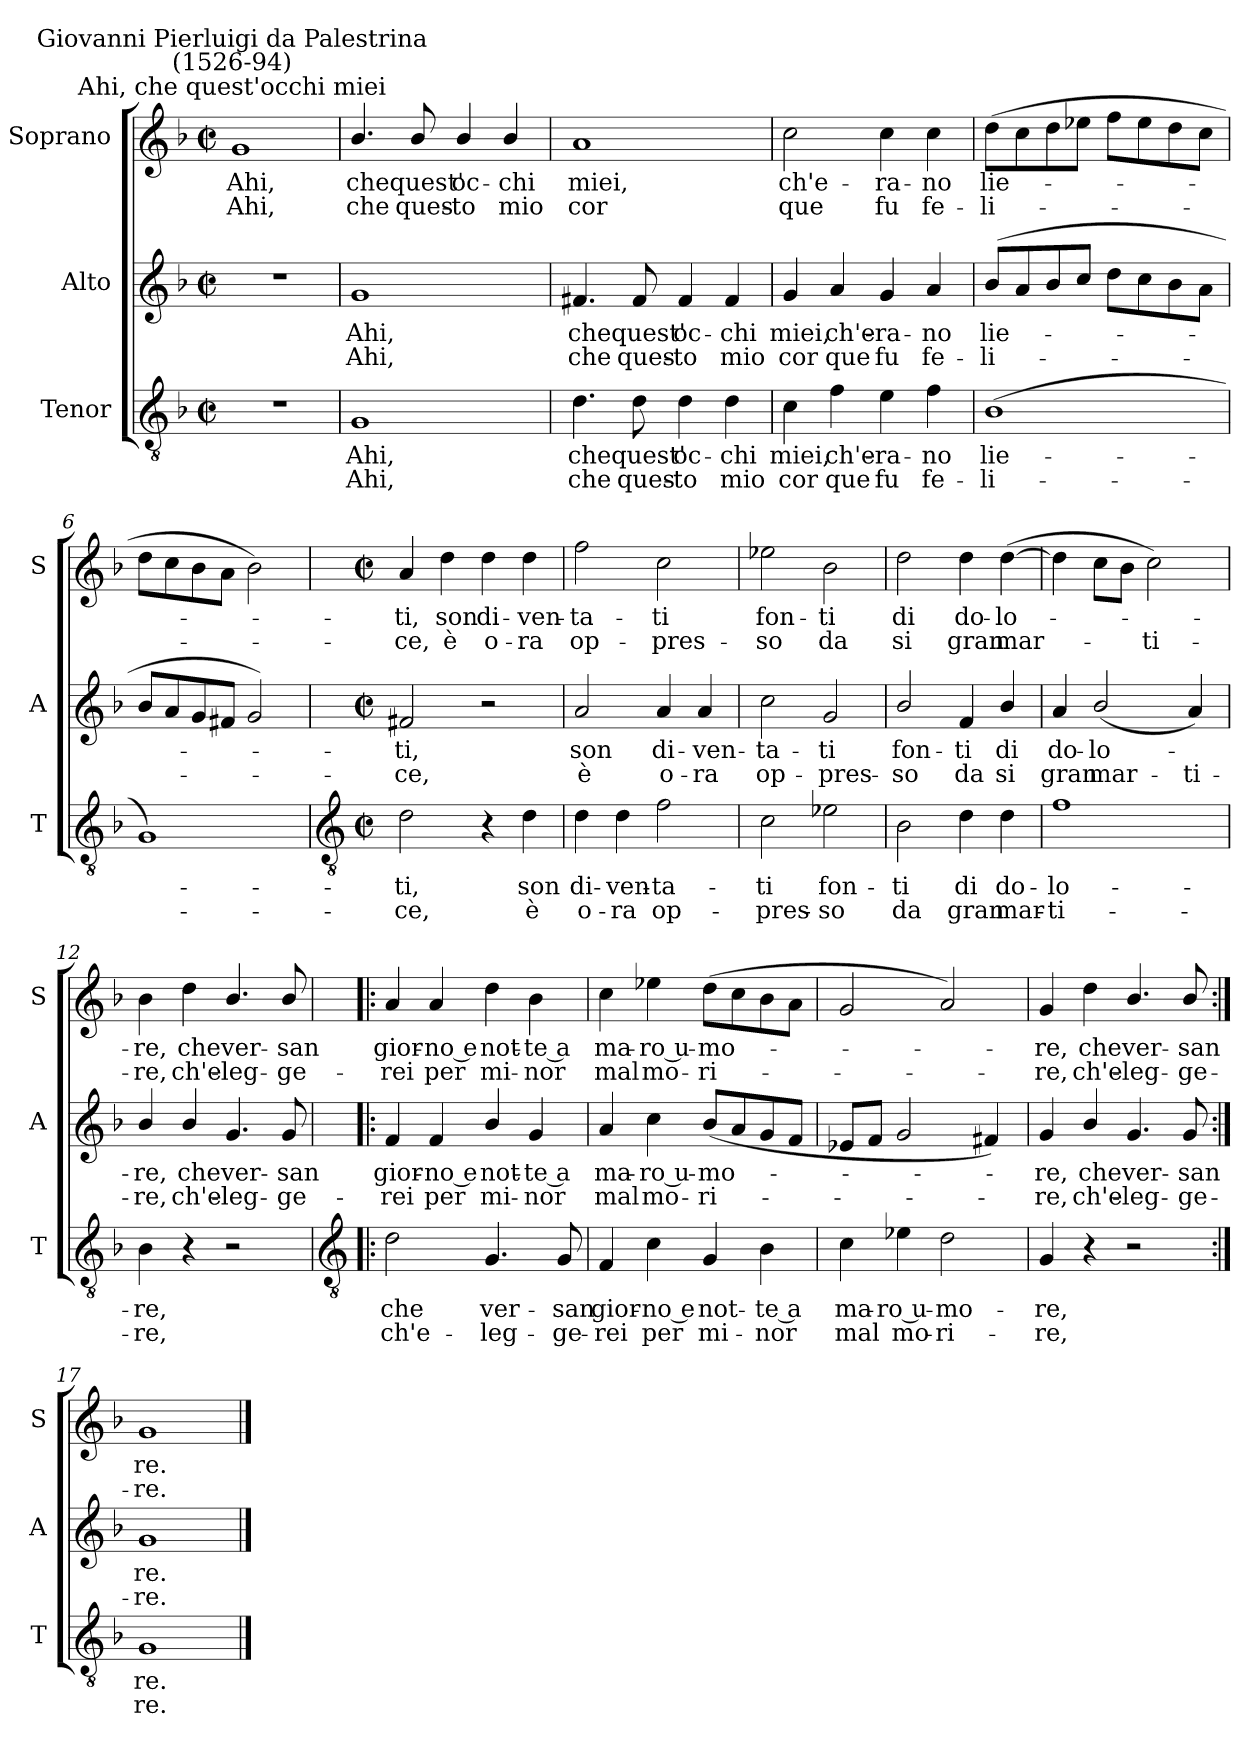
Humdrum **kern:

**kern	**text	**text	**kern	**text	**text	**kern	**text	**text
*part3	*part3	*part3	*part2	*part2	*part2	*part1	*part1	*part1
*staff3	*staff3	*staff3	*staff2	*staff2	*staff2	*staff1	*staff1	*staff1
*I"Tenor	*	*	*I"Alto	*	*	*I"Soprano	*	*
*I'T	*	*	*I'A	*	*	*I'S	*	*
*clefGv2	*	*	*clefG2	*	*	*clefG2	*	*
*k[b-]	*	*	*k[b-]	*	*	*k[b-]	*	*
*F:	*	*	*F:	*	*	*F:	*	*
*M2/2	*	*	*M2/2	*	*	*M2/2	*	*
*met(c|)	*	*	*met(c|)	*	*	*met(c|)	*	*
=1	=1	=1	=1	=1	=1	=1	=1	=1
!	!	!	!	!	!	!LO:TX:a:cj:t=Ahi, che quest'occhi miei	!	!
!	!	!	!	!	!	!LO:TX:a:cj:t=Giovanni Pierluigi da Palestrina\n(1526-94)	!	!
!	!	!	!	!	!	!	!LO:LY:b	!LO:LY:b
1r	.	.	1r	.	.	1g	Ahi,	Ahi,
=2	=2	=2	=2	=2	=2	=2	=2	=2
!	!LO:LY:b	!LO:LY:b	!	!LO:LY:b	!LO:LY:b	!	!LO:LY:b	!LO:LY:b
1G	Ahi,	Ahi,	1g	Ahi,	Ahi,	4.b-/	che	che
!	!	!	!	!	!	!	!LO:LY:b	!LO:LY:b
.	.	.	.	.	.	8b-/	quest'	ques-
!	!	!	!	!	!	!	!LO:LY:b	!LO:LY:b
.	.	.	.	.	.	4b-/	-oc-	-to
!	!	!	!	!	!	!	!LO:LY:b	!LO:LY:b
.	.	.	.	.	.	4b-/	chi	mio
=3	=3	=3	=3	=3	=3	=3	=3	=3
!	!LO:LY:b	!LO:LY:b	!	!LO:LY:b	!LO:LY:b	!	!LO:LY:b	!LO:LY:b
4.d	che	che	4.f#X	che	che	1a	miei,	cor
!	!LO:LY:b	!LO:LY:b	!	!LO:LY:b	!LO:LY:b	!	!	!
8d	quest'	ques-	8f#	quest'	ques-	.	.	.
!	!LO:LY:b	!LO:LY:b	!	!LO:LY:b	!LO:LY:b	!	!	!
4d	-oc-	-to	4f#	-oc-	-to	.	.	.
!	!LO:LY:b	!LO:LY:b	!	!LO:LY:b	!LO:LY:b	!	!	!
4d	chi	mio	4f#	chi	mio	.	.	.
=4	=4	=4	=4	=4	=4	=4	=4	=4
!	!LO:LY:b	!LO:LY:b	!	!LO:LY:b	!LO:LY:b	!	!LO:LY:b	!LO:LY:b
4c	miei,	cor	4g	miei,	cor	2cc	ch'e-	-que
!	!LO:LY:b	!LO:LY:b	!	!LO:LY:b	!LO:LY:b	!	!	!
4f	ch'e-	-que	4a	ch'e-	-que	.	.	.
!	!LO:LY:b	!LO:LY:b	!	!LO:LY:b	!LO:LY:b	!	!LO:LY:b	!LO:LY:b
4e	ra-	-fu	4g	ra-	-fu	4cc	ra-	-fu
!	!LO:LY:b	!LO:LY:b	!	!LO:LY:b	!LO:LY:b	!	!LO:LY:b	!LO:LY:b
4f	no	fe-	4a	no	fe-	4cc	no	fe-
=5	=5	=5	=5	=5	=5	=5	=5	=5
!	!LO:LY:b	!LO:LY:b	!	!LO:LY:b	!LO:LY:b	!	!LO:LY:b	!LO:LY:b
(<1B-	-lie-	li-	(<8b-/L	-lie-	li-	(>8ddL	-lie-	li-
.	.	.	8a/	.	.	8cc	.	.
.	.	.	8b-/	.	.	8dd	.	.
.	.	.	8cc/J	.	.	8ee-XJ	.	.
.	.	.	8ddL	.	.	8ffL	.	.
.	.	.	8cc	.	.	8ee-	.	.
.	.	.	8b-	.	.	8dd	.	.
.	.	.	8aJ	.	.	8ccJ	.	.
=6	=6	=6	=6	=6	=6	=6	=6	=6
1G)	.	.	8b-L	.	.	8ddL	.	.
.	.	.	8a	.	.	8cc	.	.
.	.	.	8g	.	.	8b-	.	.
.	.	.	8f#XJ	.	.	8aJ	.	.
.	.	.	2g)	.	.	2b-)	.	.
!!LO:LB:g=z
=7	=7	=7	=7	=7	=7	=7	=7	=7
*clefGv2	*	*	*	*	*	*	*	*
*M2/2	*	*	*M2/2	*	*	*M2/2	*	*
*met(c|)	*	*	*met(c|)	*	*	*met(c|)	*	*
!	!LO:LY:b	!LO:LY:b	!	!LO:LY:b	!LO:LY:b	!	!LO:LY:b	!LO:LY:b
2d	ti,	ce,	2f#X	ti,	ce,	4a	ti,	ce,
!	!	!	!	!	!	!	!LO:LY:b	!LO:LY:b
.	.	.	.	.	.	4dd	son	è
!	!	!	!	!	!	!	!LO:LY:b	!LO:LY:b
4r	.	.	2r	.	.	4dd	di-	-o-
!	!LO:LY:b	!LO:LY:b	!	!	!	!	!LO:LY:b	!LO:LY:b
4d	son	è	.	.	.	4dd	-ven-	-ra
=8	=8	=8	=8	=8	=8	=8	=8	=8
!	!LO:LY:b	!LO:LY:b	!	!LO:LY:b	!LO:LY:b	!	!LO:LY:b	!LO:LY:b
4d	di-	-o-	2a	son	è	2ff	ta-	-op-
!	!LO:LY:b	!LO:LY:b	!	!	!	!	!	!
4d	-ven-	-ra	.	.	.	.	.	.
!	!LO:LY:b	!LO:LY:b	!	!LO:LY:b	!LO:LY:b	!	!LO:LY:b	!LO:LY:b
2f	ta-	-op-	4a	di-	-o-	2cc	-ti	pres-
!	!	!	!	!LO:LY:b	!LO:LY:b	!	!	!
.	.	.	4a	-ven-	-ra	.	.	.
=9	=9	=9	=9	=9	=9	=9	=9	=9
!	!LO:LY:b	!LO:LY:b	!	!LO:LY:b	!LO:LY:b	!	!LO:LY:b	!LO:LY:b
2c	-ti	pres-	2cc	ta-	-op-	2ee-X	-fon-	-so
!	!LO:LY:b	!LO:LY:b	!	!LO:LY:b	!LO:LY:b	!	!LO:LY:b	!LO:LY:b
2e-X	-fon-	-so	2g	-ti	pres-	2b-	ti	da
=10	=10	=10	=10	=10	=10	=10	=10	=10
!	!LO:LY:b	!LO:LY:b	!	!LO:LY:b	!LO:LY:b	!	!LO:LY:b	!LO:LY:b
2B-	ti	da	2b-/	-fon-	-so	2dd	di	si
!	!LO:LY:b	!LO:LY:b	!	!LO:LY:b	!LO:LY:b	!	!LO:LY:b	!LO:LY:b
4d	di	gran	4f	ti	da	4dd	do-	-gran
!	!LO:LY:b	!LO:LY:b	!	!LO:LY:b	!LO:LY:b	!	!LO:LY:b	!LO:LY:b
4d	do-	-mar-	4b-/	di	si	(>[4dd	lo-	mar-
=11	=11	=11	=11	=11	=11	=11	=11	=11
!	!LO:LY:b	!LO:LY:b	!	!LO:LY:b	!LO:LY:b	!	!	!
1f	-lo-	-ti-	4a	do-	-gran	4dd]	.	.
!	!	!	!	!LO:LY:b	!LO:LY:b	!	!	!
.	.	.	(<2b-/	lo-	mar-	8ccL	.	.
.	.	.	.	.	.	8b-J	.	.
!	!	!	!	!	!	!	!	!LO:LY:b
.	.	.	.	.	.	2cc)	.	ti-
!	!	!	!	!	!LO:LY:b	!	!	!
.	.	.	4a)	.	-ti-	.	.	.
=12	=12	=12	=12	=12	=12	=12	=12	=12
!	!LO:LY:b	!LO:LY:b	!	!LO:LY:b	!LO:LY:b	!	!LO:LY:b	!LO:LY:b
4B-	-re,	re,	4b-/	-re,	re,	4b-	-re,	re,
!	!	!	!	!LO:LY:b	!LO:LY:b	!	!LO:LY:b	!LO:LY:b
4r	.	.	4b-/	che	ch'e-	4dd	che	ch'e-
!	!	!	!	!LO:LY:b	!LO:LY:b	!	!LO:LY:b	!LO:LY:b
2r	.	.	4.g	-ver-	-leg-	4.b-/	-ver-	-leg-
!	!	!	!	!LO:LY:b	!LO:LY:b	!	!LO:LY:b	!LO:LY:b
.	.	.	8g	-san	ge-	8b-/	-san	ge-
!!LO:LB:g=z
=13!|:	=13!|:	=13!|:	=13!|:	=13!|:	=13!|:	=13!|:	=13!|:	=13!|:
*clefGv2	*	*	*	*	*	*	*	*
!	!LO:LY:b	!LO:LY:b	!	!LO:LY:b	!LO:LY:b	!	!LO:LY:b	!LO:LY:b
2d	che	ch'e-	4f	-gior-	-rei	4a	-gior-	-rei
!	!	!	!	!LO:LY:b	!LO:LY:b	!	!LO:LY:b	!LO:LY:b
.	.	.	4f	no e	per	4a	no e	per
!	!LO:LY:b	!LO:LY:b	!	!LO:LY:b	!LO:LY:b	!	!LO:LY:b	!LO:LY:b
4.G	-ver-	-leg-	4b-/	not-	-mi-	4dd	not-	-mi-
!	!	!	!	!LO:LY:b	!LO:LY:b	!	!LO:LY:b	!LO:LY:b
.	.	.	4g	-te a	nor	4b-	-te a	nor
!	!LO:LY:b	!LO:LY:b	!	!	!	!	!	!
8G	-san	ge-	.	.	.	.	.	.
=14	=14	=14	=14	=14	=14	=14	=14	=14
!	!LO:LY:b	!LO:LY:b	!	!LO:LY:b	!LO:LY:b	!	!LO:LY:b	!LO:LY:b
4F	-gior-	-rei	4a	ma-	-mal	4cc	ma-	-mal
!	!LO:LY:b	!LO:LY:b	!	!LO:LY:b	!LO:LY:b	!	!LO:LY:b	!LO:LY:b
4c	no e	per	4cc	ro u-	-mo-	4ee-X	ro u-	-mo-
!	!LO:LY:b	!LO:LY:b	!	!LO:LY:b	!LO:LY:b	!	!LO:LY:b	!LO:LY:b
4G	not-	-mi-	(<8b-L	-mo-	ri-	(>8ddL	-mo-	ri-
.	.	.	8a	.	.	8cc	.	.
!	!LO:LY:b	!LO:LY:b	!	!	!	!	!	!
4B-	-te a	nor	8g	.	.	8b-	.	.
.	.	.	8fJ	.	.	8aJ	.	.
=15	=15	=15	=15	=15	=15	=15	=15	=15
!	!LO:LY:b	!LO:LY:b	!	!	!	!	!	!
4c	ma-	-mal	8e-XL	.	.	2g	.	.
.	.	.	8fJ	.	.	.	.	.
!	!LO:LY:b	!LO:LY:b	!	!	!	!	!	!
4e-X	ro u-	-mo-	2g	.	.	.	.	.
!	!LO:LY:b	!LO:LY:b	!	!	!	!	!	!
2d	-mo-	-ri-	.	.	.	2a)	.	.
.	.	.	4f#X)	.	.	.	.	.
=16	=16	=16	=16	=16	=16	=16	=16	=16
!	!LO:LY:b	!LO:LY:b	!	!LO:LY:b	!LO:LY:b	!	!LO:LY:b	!LO:LY:b
4G	-re,	re,	4g	re,	re,	4g	re,	re,
!	!	!	!	!LO:LY:b	!LO:LY:b	!	!LO:LY:b	!LO:LY:b
4r	.	.	4b-/	che	ch'e-	4dd	che	ch'e-
!	!	!	!	!LO:LY:b	!LO:LY:b	!	!LO:LY:b	!LO:LY:b
2r	.	.	4.g	-ver-	-leg-	4.b-/	-ver-	-leg-
!	!	!	!	!LO:LY:b	!LO:LY:b	!	!LO:LY:b	!LO:LY:b
.	.	.	8g	-san	ge-	8b-/	-san	ge-
=17:|!	=17:|!	=17:|!	=17:|!	=17:|!	=17:|!	=17:|!	=17:|!	=17:|!
!	!LO:LY:b	!LO:LY:b	!	!LO:LY:b	!LO:LY:b	!	!LO:LY:b	!LO:LY:b
1G	re.	re.	1g	re.	re.	1g	re.	re.
==	==	==	==	==	==	==	==	==
*-	*-	*-	*-	*-	*-	*-	*-	*-
